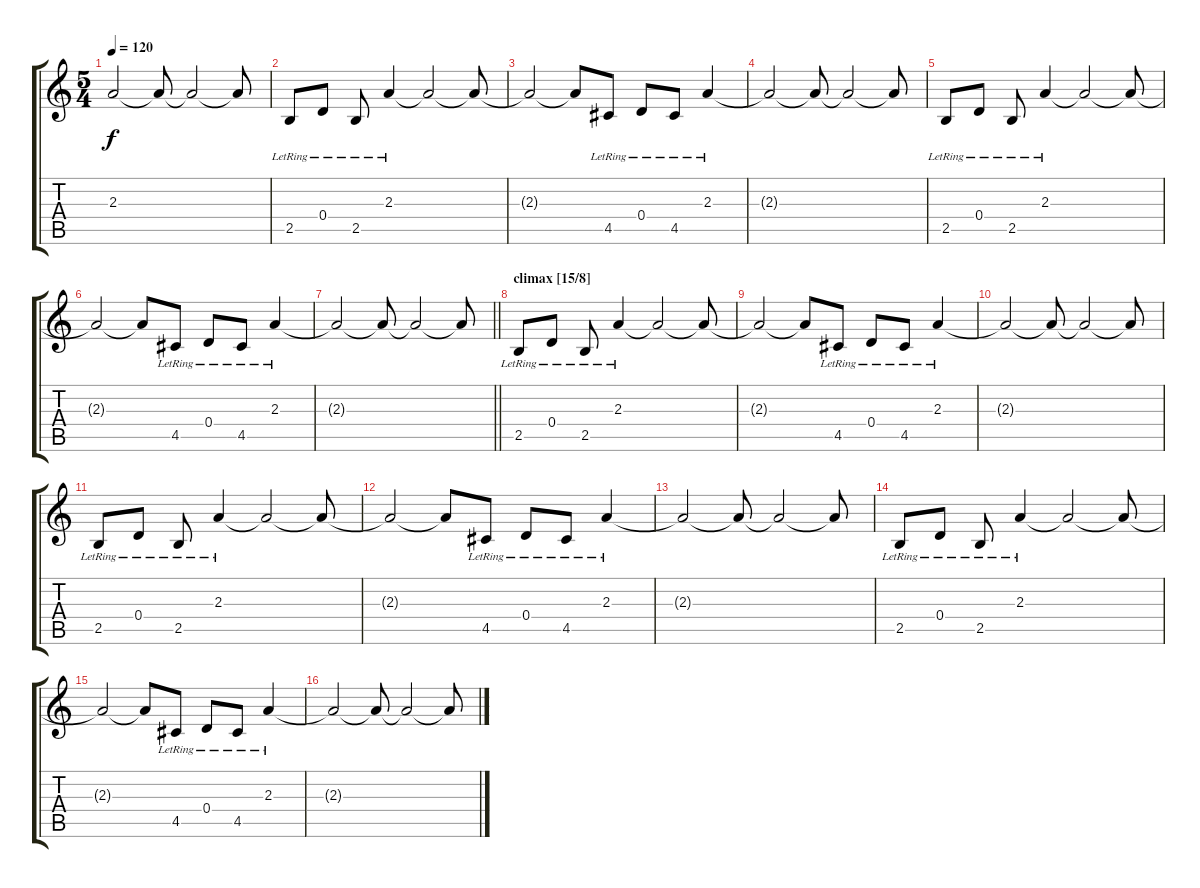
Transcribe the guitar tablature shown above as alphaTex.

\track "" {instrument electricguitarclean}
\staff {score tabs}
\tuning (E4 B3 G3 D3 A2 E2) {hide}
\ts (5 4)
\tempo 120
\clef g2
\ks c
2.3{t}.2{dy f} 2.3{t}.8 2.3{t}.2 2.3{t}.8 |
2.5{lr}.8 0.4{lr}.8 2.5{lr}.8 2.3{lr}.4 2.3{t}.2 2.3{t}.8 |
2.3{t}.2 2.3{t}.8 4.5{lr}.8 0.4{lr}.8 4.5{lr}.8 2.3{lr}.4 |
2.3{t}.2 2.3{t}.8 2.3{t}.2 2.3{t}.8 |
2.5{lr}.8 0.4{lr}.8 2.5{lr}.8 2.3{lr}.4 2.3{t}.2 2.3{t}.8 |
2.3{t}.2 2.3{t}.8 4.5{lr}.8 0.4{lr}.8 4.5{lr}.8 2.3{lr}.4 |
\barLineRight lightlight
2.3{t}.2 2.3{t}.8 2.3{t}.2 2.3{t}.8 |
\section ("" "climax [15/8]")
2.5{lr}.8 0.4{lr}.8 2.5{lr}.8 2.3{lr}.4 2.3{t}.2 2.3{t}.8 |
2.3{t}.2 2.3{t}.8 4.5{lr}.8 0.4{lr}.8 4.5{lr}.8 2.3{lr}.4 |
2.3{t}.2 2.3{t}.8 2.3{t}.2 2.3{t}.8 |
2.5{lr}.8 0.4{lr}.8 2.5{lr}.8 2.3{lr}.4 2.3{t}.2 2.3{t}.8 |
2.3{t}.2 2.3{t}.8 4.5{lr}.8 0.4{lr}.8 4.5{lr}.8 2.3{lr}.4 |
2.3{t}.2 2.3{t}.8 2.3{t}.2 2.3{t}.8 |
2.5{lr}.8 0.4{lr}.8 2.5{lr}.8 2.3{lr}.4 2.3{t}.2 2.3{t}.8 |
2.3{t}.2 2.3{t}.8 4.5{lr}.8 0.4{lr}.8 4.5{lr}.8 2.3{lr}.4 |
2.3{t}.2 2.3{t}.8 2.3{t}.2 2.3{t}.8
